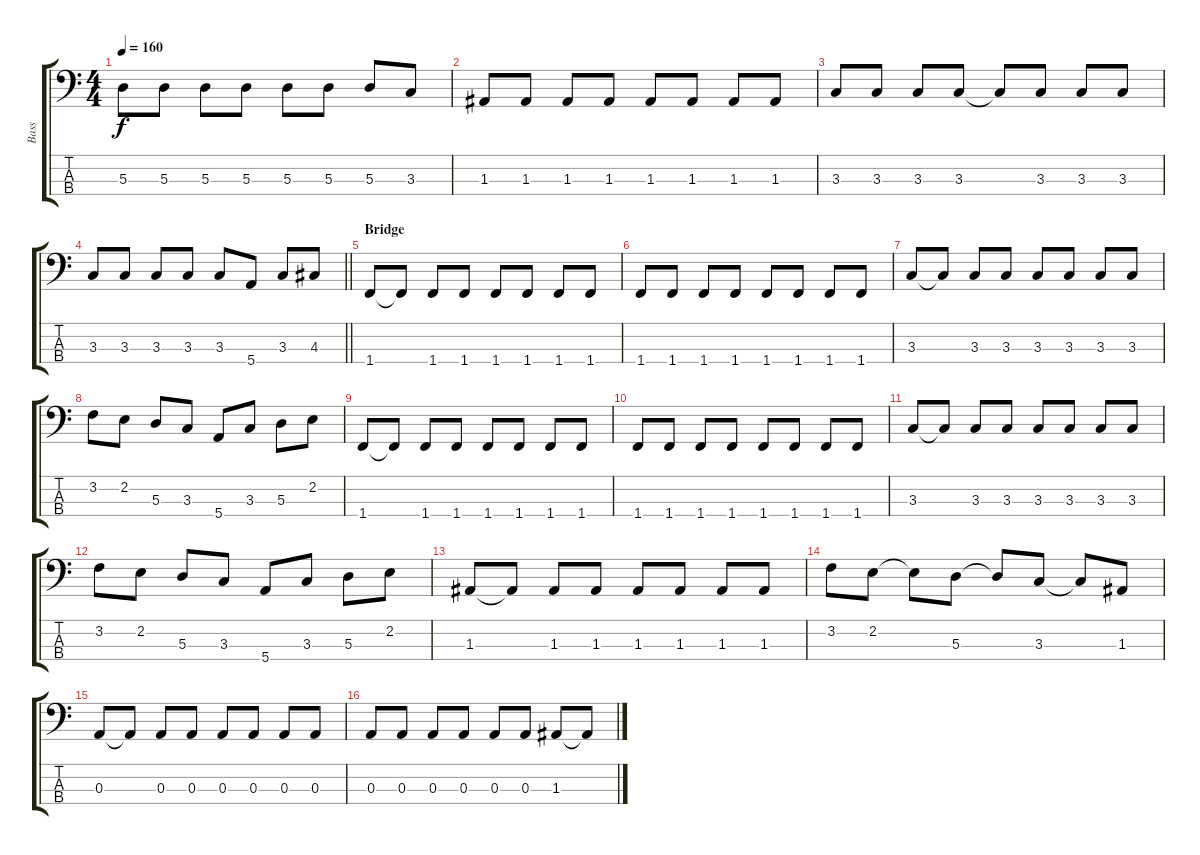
\track ("Bass" "Bass") {instrument electricbasspick}
\staff {score tabs}
\tuning (G2 D2 A1 E1) {hide}
\ts (4 4)
\tempo 160
\clef f4
\ks c
5.3.8{dy f} 5.3.8 5.3.8 5.3.8 5.3.8 5.3.8 5.3.8 3.3.8 |
1.3.8 1.3.8 1.3.8 1.3.8 1.3.8 1.3.8 1.3.8 1.3.8 |
3.3.8 3.3.8 3.3.8 3.3.8 3.3{t}.8 3.3.8 3.3.8 3.3.8 |
\barLineRight lightlight
3.3.8 3.3.8 3.3.8 3.3.8 3.3.8 5.4.8 3.3.8 4.3.8 |
\section ("" "Bridge")
1.4.8 1.4{t}.8 1.4.8 1.4.8 1.4.8 1.4.8 1.4.8 1.4.8 |
1.4.8 1.4.8 1.4.8 1.4.8 1.4.8 1.4.8 1.4.8 1.4.8 |
3.3.8 3.3{t}.8 3.3.8 3.3.8 3.3.8 3.3.8 3.3.8 3.3.8 |
3.2.8 2.2.8 5.3.8 3.3.8 5.4.8 3.3.8 5.3.8 2.2.8 |
1.4.8 1.4{t}.8 1.4.8 1.4.8 1.4.8 1.4.8 1.4.8 1.4.8 |
1.4.8 1.4.8 1.4.8 1.4.8 1.4.8 1.4.8 1.4.8 1.4.8 |
3.3.8 3.3{t}.8 3.3.8 3.3.8 3.3.8 3.3.8 3.3.8 3.3.8 |
3.2.8 2.2.8 5.3.8 3.3.8 5.4.8 3.3.8 5.3.8 2.2.8 |
1.3.8 1.3{t}.8 1.3.8 1.3.8 1.3.8 1.3.8 1.3.8 1.3.8 |
3.2.8 2.2.8 2.2{t}.8 5.3.8 5.3{t}.8 3.3.8 3.3{t}.8 1.3.8 |
0.3.8 0.3{t}.8 0.3.8 0.3.8 0.3.8 0.3.8 0.3.8 0.3.8 |
0.3.8 0.3.8 0.3.8 0.3.8 0.3.8 0.3.8 1.3.8 1.3{t}.8
